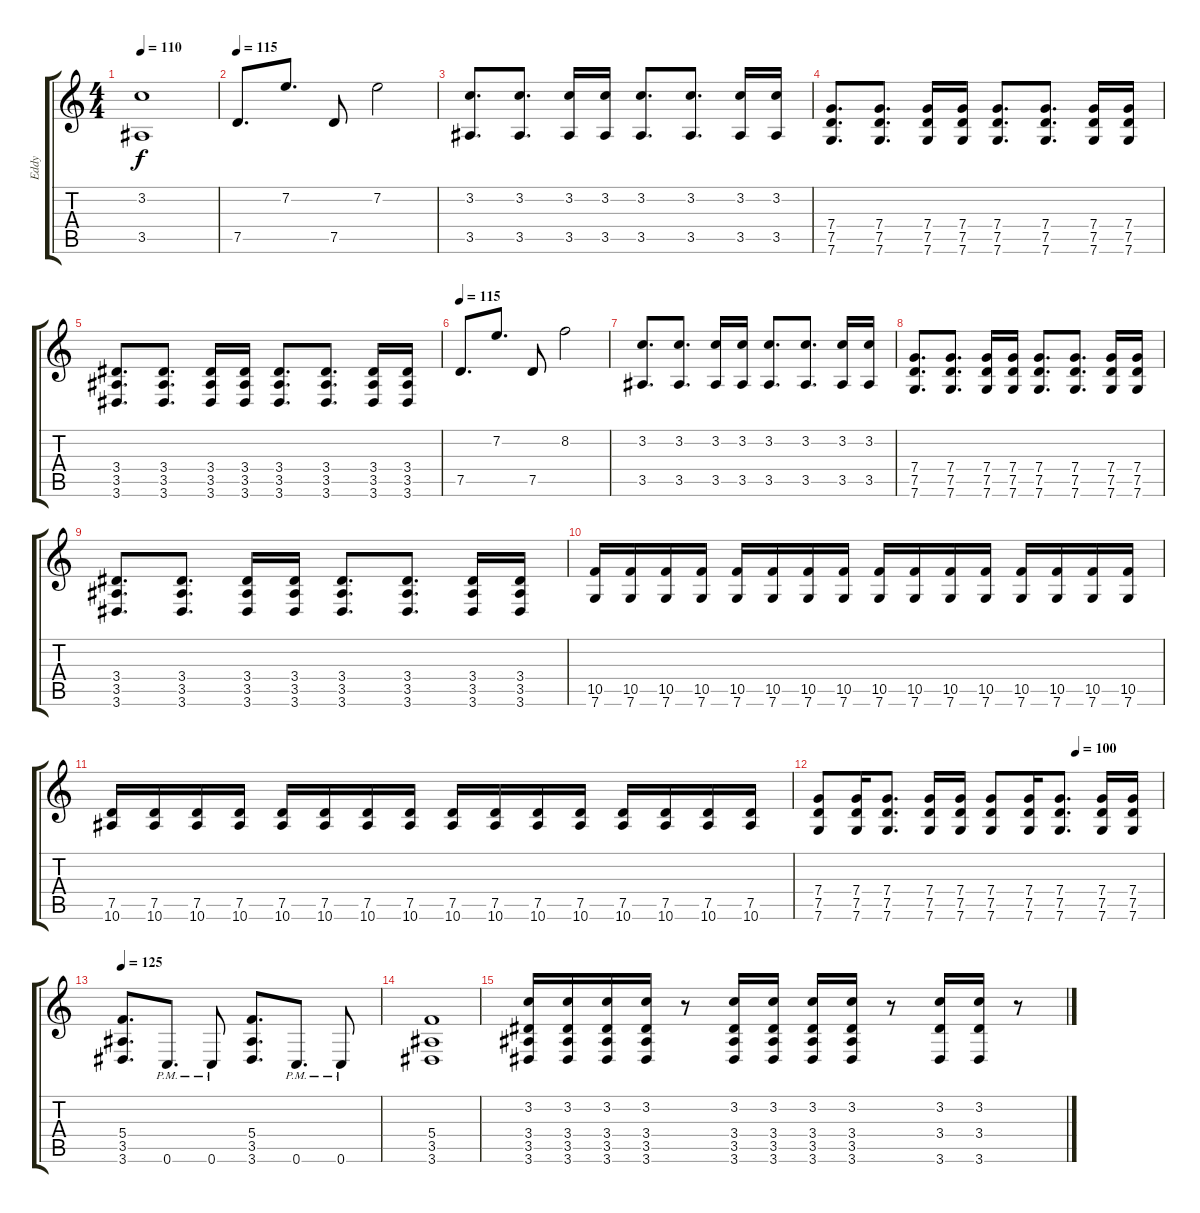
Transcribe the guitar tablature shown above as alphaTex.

\track ("Eddy" "Eddy") {instrument distortionguitar}
\staff {score tabs}
\tuning (D4 A3 F3 C3 G2 C2) {hide}
\ts (4 4)
\tempo 110
\clef g2
\ks c
(3.2{t} 3.5{t}).1{dy f} |
\tempo 115
7.5.8{d} 7.2.8{d} 7.5.8 7.2.2 |
(3.2 3.5).8{d} (3.2 3.5).8{d} (3.2 3.5).16 (3.2 3.5).16 (3.2 3.5).8{d} (3.2 3.5).8{d} (3.2 3.5).16 (3.2 3.5).16 |
(7.4 7.5 7.6).8{d} (7.4 7.5 7.6).8{d} (7.4 7.5 7.6).16 (7.4 7.5 7.6).16 (7.4 7.5 7.6).8{d} (7.4 7.5 7.6).8{d} (7.4 7.5 7.6).16 (7.4 7.5 7.6).16 |
(3.4 3.5 3.6).8{d} (3.4 3.5 3.6).8{d} (3.4 3.5 3.6).16 (3.4 3.5 3.6).16 (3.4 3.5 3.6).8{d} (3.4 3.5 3.6).8{d} (3.4 3.5 3.6).16 (3.4 3.5 3.6).16 |
\tempo 115
7.5.8{d} 7.2.8{d} 7.5.8 8.2.2 |
(3.2 3.5).8{d} (3.2 3.5).8{d} (3.2 3.5).16 (3.2 3.5).16 (3.2 3.5).8{d} (3.2 3.5).8{d} (3.2 3.5).16 (3.2 3.5).16 |
(7.4 7.5 7.6).8{d} (7.4 7.5 7.6).8{d} (7.4 7.5 7.6).16 (7.4 7.5 7.6).16 (7.4 7.5 7.6).8{d} (7.4 7.5 7.6).8{d} (7.4 7.5 7.6).16 (7.4 7.5 7.6).16 |
(3.4 3.5 3.6).8{d} (3.4 3.5 3.6).8{d} (3.4 3.5 3.6).16 (3.4 3.5 3.6).16 (3.4 3.5 3.6).8{d} (3.4 3.5 3.6).8{d} (3.4 3.5 3.6).16 (3.4 3.5 3.6).16 |
(10.5 7.6).16 (10.5 7.6).16 (10.5 7.6).16 (10.5 7.6).16 (10.5 7.6).16 (10.5 7.6).16 (10.5 7.6).16 (10.5 7.6).16 (10.5 7.6).16 (10.5 7.6).16 (10.5 7.6).16 (10.5 7.6).16 (10.5 7.6).16 (10.5 7.6).16 (10.5 7.6).16 (10.5 7.6).16 |
(7.5 10.6).16 (7.5 10.6).16 (7.5 10.6).16 (7.5 10.6).16 (7.5 10.6).16 (7.5 10.6).16 (7.5 10.6).16 (7.5 10.6).16 (7.5 10.6).16 (7.5 10.6).16 (7.5 10.6).16 (7.5 10.6).16 (7.5 10.6).16 (7.5 10.6).16 (7.5 10.6).16 (7.5 10.6).16 |
\tempo (100 0.75)
(7.4 7.5 7.6).8 (7.4 7.5 7.6).16 (7.4 7.5 7.6).8{d} (7.4 7.5 7.6).16 (7.4 7.5 7.6).16 (7.4 7.5 7.6).8 (7.4 7.5 7.6).16 (7.4 7.5 7.6).8{d} (7.4 7.5 7.6).16 (7.4 7.5 7.6).16 |
\tempo 125
(5.4 3.5 3.6).8{d} 0.6{pm}.8{d} 0.6{pm}.8 (5.4 3.5 3.6).8{d} 0.6{pm}.8{d} 0.6{pm}.8 |
(5.4 3.5 3.6).1 |
(3.2 3.4 3.5 3.6).16 (3.2 3.4 3.5 3.6).16 (3.2 3.4 3.5 3.6).16 (3.2 3.4 3.5 3.6).16 r.8 (3.2 3.4 3.5 3.6).16 (3.2 3.4 3.5 3.6).16 (3.2 3.4 3.5 3.6).16 (3.2 3.4 3.5 3.6).16 r.8 (3.2 3.4 3.6).16 (3.2 3.4 3.6).16 r.8
